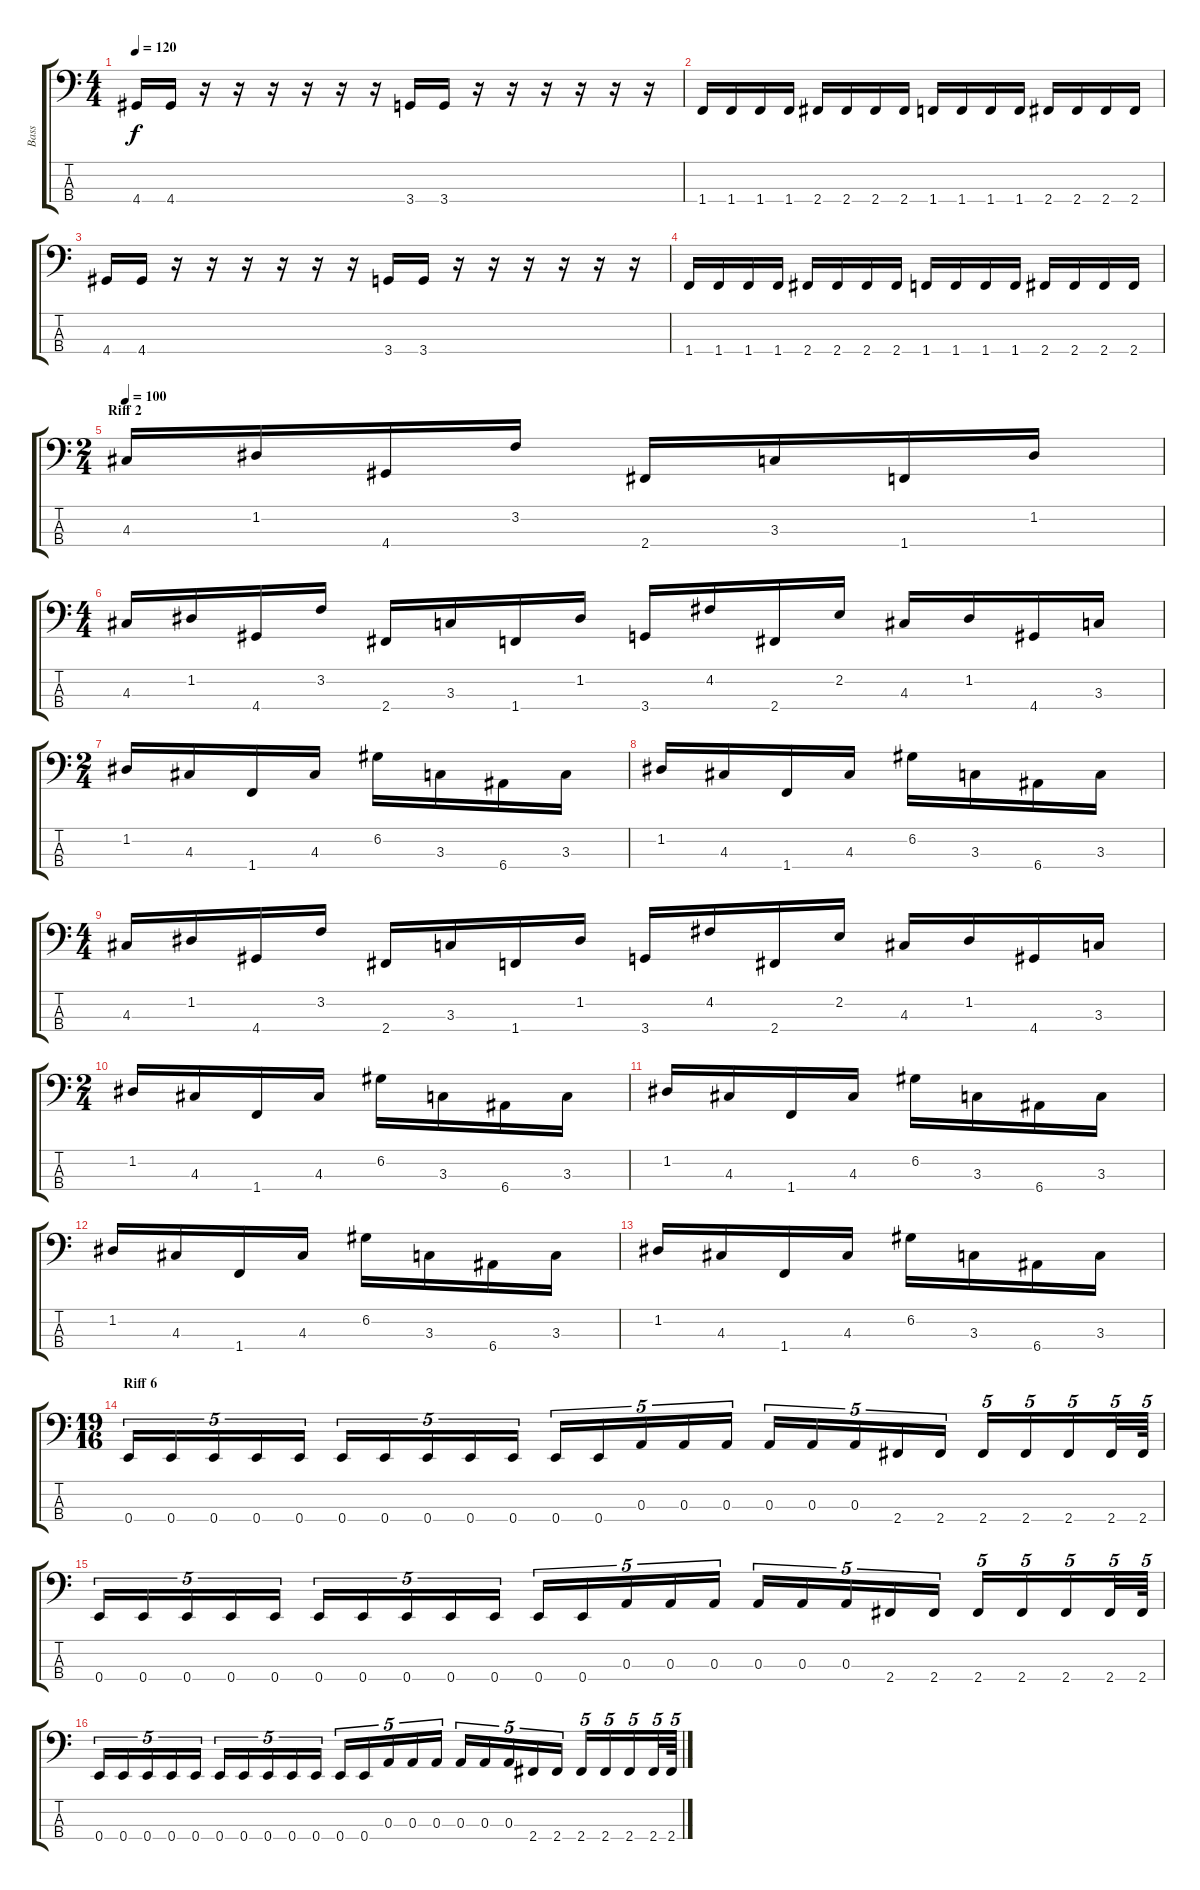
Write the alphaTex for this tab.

\track ("Bass" "Bass") {instrument electricbassfinger}
\staff {score tabs}
\tuning (G2 D2 A1 E1) {hide}
\ts (4 4)
\tempo 120
\clef f4
\ks c
4.4.16{dy f} 4.4.16 r.16 r.16 r.16 r.16 r.16 r.16 3.4.16 3.4.16 r.16 r.16 r.16 r.16 r.16 r.16 |
1.4.16 1.4.16 1.4.16 1.4.16 2.4.16 2.4.16 2.4.16 2.4.16 1.4.16 1.4.16 1.4.16 1.4.16 2.4.16 2.4.16 2.4.16 2.4.16 |
4.4.16 4.4.16 r.16 r.16 r.16 r.16 r.16 r.16 3.4.16 3.4.16 r.16 r.16 r.16 r.16 r.16 r.16 |
1.4.16 1.4.16 1.4.16 1.4.16 2.4.16 2.4.16 2.4.16 2.4.16 1.4.16 1.4.16 1.4.16 1.4.16 2.4.16 2.4.16 2.4.16 2.4.16 |
\ts (2 4)
\section ("" "Riff 2")
\tempo 100
4.3.16 1.2.16 4.4.16 3.2.16 2.4.16 3.3.16 1.4.16 1.2.16 |
\ts (4 4)
4.3.16 1.2.16 4.4.16 3.2.16 2.4.16 3.3.16 1.4.16 1.2.16 3.4.16 4.2.16 2.4.16 2.2.16 4.3.16 1.2.16 4.4.16 3.3.16 |
\ts (2 4)
1.2.16 4.3.16 1.4.16 4.3.16 6.2.16 3.3.16 6.4.16 3.3.16 |
1.2.16 4.3.16 1.4.16 4.3.16 6.2.16 3.3.16 6.4.16 3.3.16 |
\ts (4 4)
4.3.16 1.2.16 4.4.16 3.2.16 2.4.16 3.3.16 1.4.16 1.2.16 3.4.16 4.2.16 2.4.16 2.2.16 4.3.16 1.2.16 4.4.16 3.3.16 |
\ts (2 4)
1.2.16 4.3.16 1.4.16 4.3.16 6.2.16 3.3.16 6.4.16 3.3.16 |
1.2.16 4.3.16 1.4.16 4.3.16 6.2.16 3.3.16 6.4.16 3.3.16 |
1.2.16 4.3.16 1.4.16 4.3.16 6.2.16 3.3.16 6.4.16 3.3.16 |
1.2.16 4.3.16 1.4.16 4.3.16 6.2.16 3.3.16 6.4.16 3.3.16 |
\ts (19 16)
\section ("" "Riff 6")
0.4.16{tu (5 4)} 0.4.16{tu (5 4)} 0.4.16{tu (5 4)} 0.4.16{tu (5 4)} 0.4.16{tu (5 4)} 0.4.16{tu (5 4)} 0.4.16{tu (5 4)} 0.4.16{tu (5 4)} 0.4.16{tu (5 4)} 0.4.16{tu (5 4)} 0.4.16{tu (5 4)} 0.4.16{tu (5 4)} 0.3.16{tu (5 4)} 0.3.16{tu (5 4)} 0.3.16{tu (5 4)} 0.3.16{tu (5 4)} 0.3.16{tu (5 4)} 0.3.16{tu (5 4)} 2.4.16{tu (5 4)} 2.4.16{tu (5 4)} 2.4.16{tu (5 4)} 2.4.16{tu (5 4)} 2.4.16{tu (5 4)} 2.4.32{tu (5 4)} 2.4.64{tu (5 4)} |
0.4.16{tu (5 4)} 0.4.16{tu (5 4)} 0.4.16{tu (5 4)} 0.4.16{tu (5 4)} 0.4.16{tu (5 4)} 0.4.16{tu (5 4)} 0.4.16{tu (5 4)} 0.4.16{tu (5 4)} 0.4.16{tu (5 4)} 0.4.16{tu (5 4)} 0.4.16{tu (5 4)} 0.4.16{tu (5 4)} 0.3.16{tu (5 4)} 0.3.16{tu (5 4)} 0.3.16{tu (5 4)} 0.3.16{tu (5 4)} 0.3.16{tu (5 4)} 0.3.16{tu (5 4)} 2.4.16{tu (5 4)} 2.4.16{tu (5 4)} 2.4.16{tu (5 4)} 2.4.16{tu (5 4)} 2.4.16{tu (5 4)} 2.4.32{tu (5 4)} 2.4.64{tu (5 4)} |
0.4.16{tu (5 4)} 0.4.16{tu (5 4)} 0.4.16{tu (5 4)} 0.4.16{tu (5 4)} 0.4.16{tu (5 4)} 0.4.16{tu (5 4)} 0.4.16{tu (5 4)} 0.4.16{tu (5 4)} 0.4.16{tu (5 4)} 0.4.16{tu (5 4)} 0.4.16{tu (5 4)} 0.4.16{tu (5 4)} 0.3.16{tu (5 4)} 0.3.16{tu (5 4)} 0.3.16{tu (5 4)} 0.3.16{tu (5 4)} 0.3.16{tu (5 4)} 0.3.16{tu (5 4)} 2.4.16{tu (5 4)} 2.4.16{tu (5 4)} 2.4.16{tu (5 4)} 2.4.16{tu (5 4)} 2.4.16{tu (5 4)} 2.4.32{tu (5 4)} 2.4.64{tu (5 4)}
